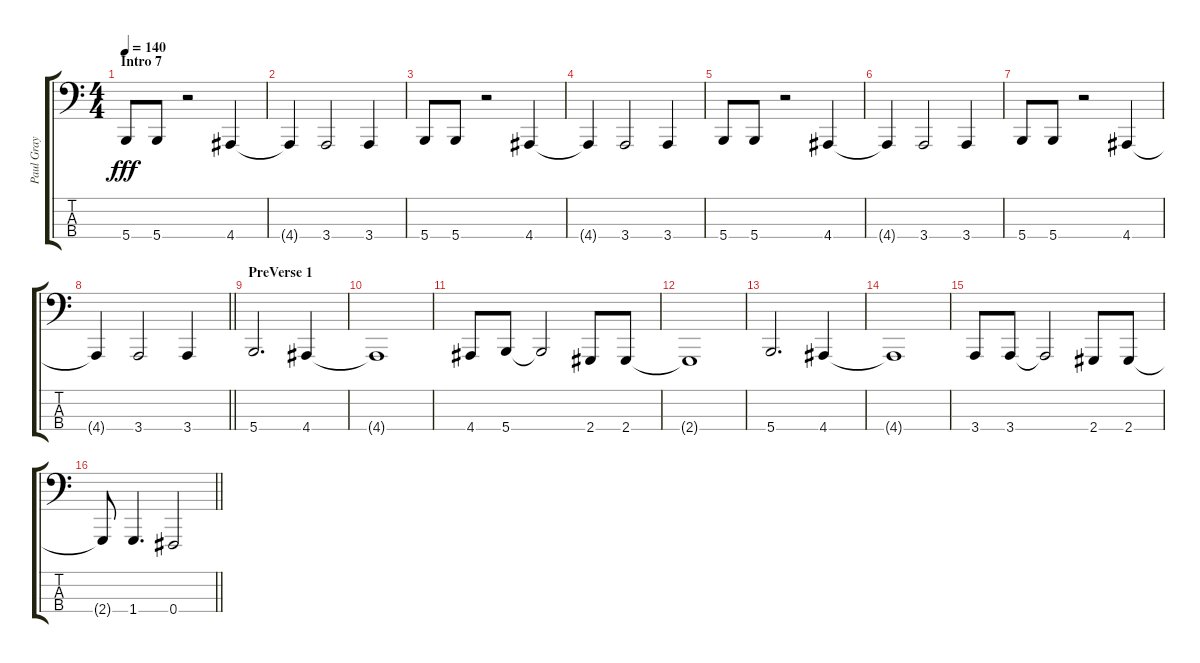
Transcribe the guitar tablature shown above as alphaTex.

\track ("Paul Gray" "Paul Gray") {instrument electricbasspick}
\staff {score tabs}
\tuning (E2 B1 Gb1 Gb0) {hide}
\ts (4 4)
\section ("" "Intro 7")
\tempo 140
\clef f4
\ks c
5.4.8{dy fff} 5.4.8 r.2 4.4.4 |
4.4{t}.4 3.4.2 3.4.4 |
5.4.8 5.4.8 r.2 4.4.4 |
4.4{t}.4 3.4.2 3.4.4 |
5.4.8 5.4.8 r.2 4.4.4 |
4.4{t}.4 3.4.2 3.4.4 |
5.4.8 5.4.8 r.2 4.4.4 |
\barLineRight lightlight
4.4{t}.4 3.4.2 3.4.4 |
\section ("" "PreVerse 1")
5.4.2{d} 4.4.4 |
4.4{t}.1 |
4.4.8 5.4.8 5.4{t}.2 2.4.8 2.4.8 |
2.4{t}.1 |
5.4.2{d} 4.4.4 |
4.4{t}.1 |
3.4.8 3.4.8 3.4{t}.2 2.4.8 2.4.8 |
\barLineRight lightlight
2.4{t}.8 1.4.4{d} 0.4.2
